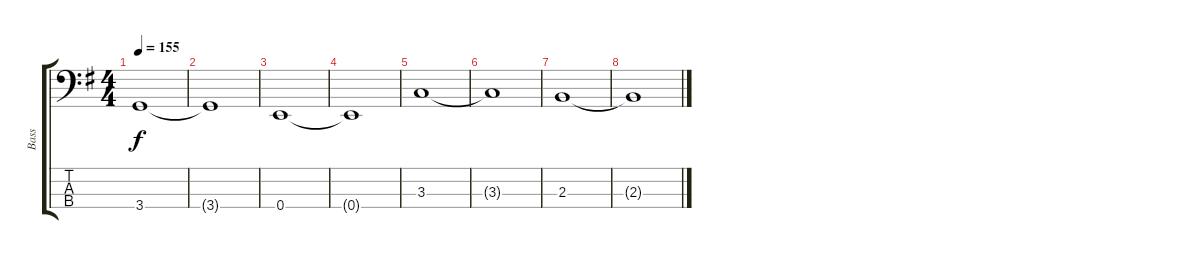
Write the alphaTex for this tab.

\track ("Bass" "Bass") {instrument electricbassfinger}
\staff {score tabs}
\tuning (G2 D2 A1 E1) {hide}
\ts (4 4)
\tempo 155
\clef f4
\ks g
3.4.1{dy f} |
3.4{t}.1 |
0.4.1 |
0.4{t}.1 |
3.3.1 |
3.3{t}.1 |
2.3.1 |
2.3{t}.1
